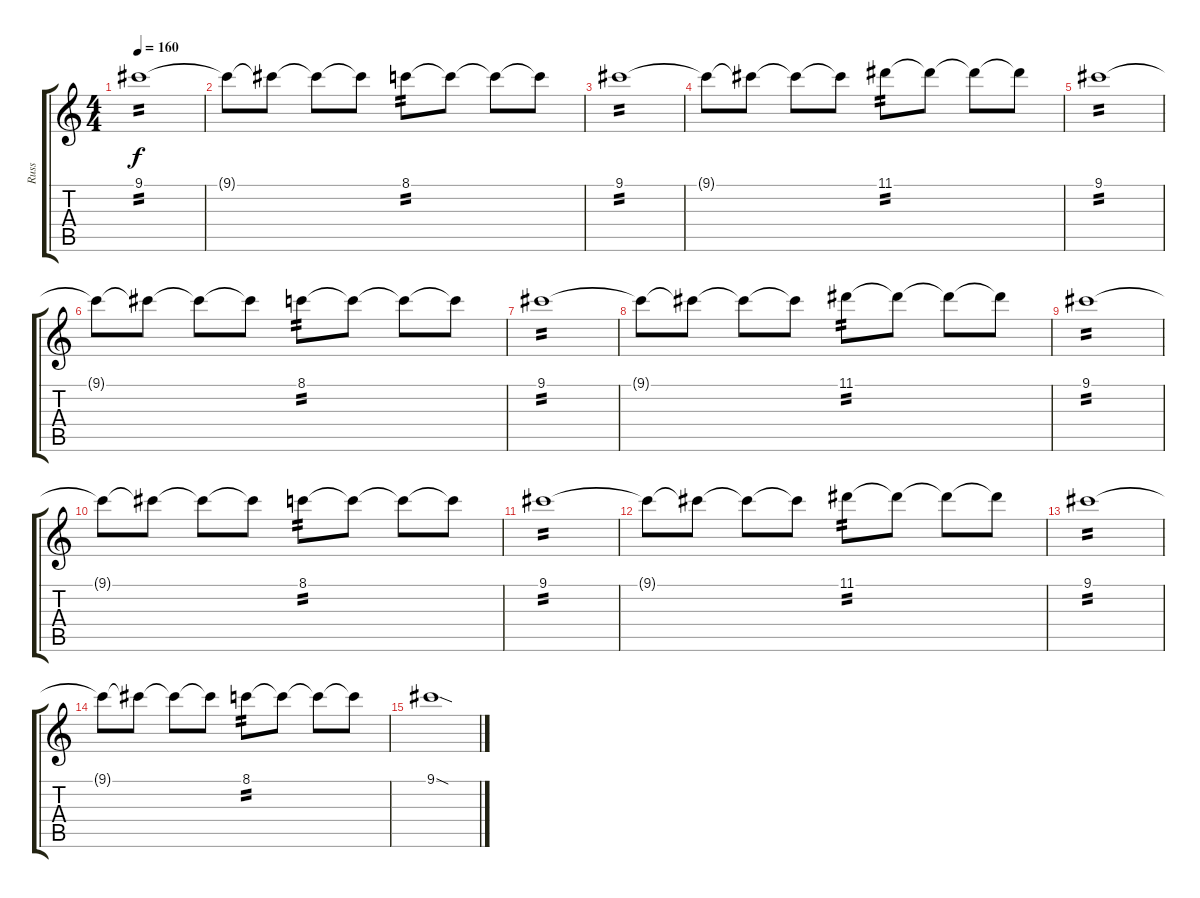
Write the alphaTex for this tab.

\track ("Russ" "Russ") {instrument overdrivenguitar}
\staff {score tabs}
\tuning (E4 B3 G3 D3 A2 E2) {hide}
\ts (4 4)
\tempo 160
\clef g2
\ks c
9.1.1{tp 2 dy f} |
9.1{t}.8 9.1{t}.8 9.1{t}.8 9.1{t}.8 8.1.8{tp 2} 8.1{t}.8 8.1{t}.8 8.1{t}.8 |
9.1.1{tp 2} |
9.1{t}.8 9.1{t}.8 9.1{t}.8 9.1{t}.8 11.1.8{tp 2} 11.1{t}.8 11.1{t}.8 11.1{t}.8 |
9.1.1{tp 2} |
9.1{t}.8 9.1{t}.8 9.1{t}.8 9.1{t}.8 8.1.8{tp 2} 8.1{t}.8 8.1{t}.8 8.1{t}.8 |
9.1.1{tp 2} |
9.1{t}.8 9.1{t}.8 9.1{t}.8 9.1{t}.8 11.1.8{tp 2} 11.1{t}.8 11.1{t}.8 11.1{t}.8 |
9.1.1{tp 2} |
9.1{t}.8 9.1{t}.8 9.1{t}.8 9.1{t}.8 8.1.8{tp 2} 8.1{t}.8 8.1{t}.8 8.1{t}.8 |
9.1.1{tp 2} |
9.1{t}.8 9.1{t}.8 9.1{t}.8 9.1{t}.8 11.1.8{tp 2} 11.1{t}.8 11.1{t}.8 11.1{t}.8 |
9.1.1{tp 2} |
9.1{t}.8 9.1{t}.8 9.1{t}.8 9.1{t}.8 8.1.8{tp 2} 8.1{t}.8 8.1{t}.8 8.1{t}.8 |
9.1{sod}.1
